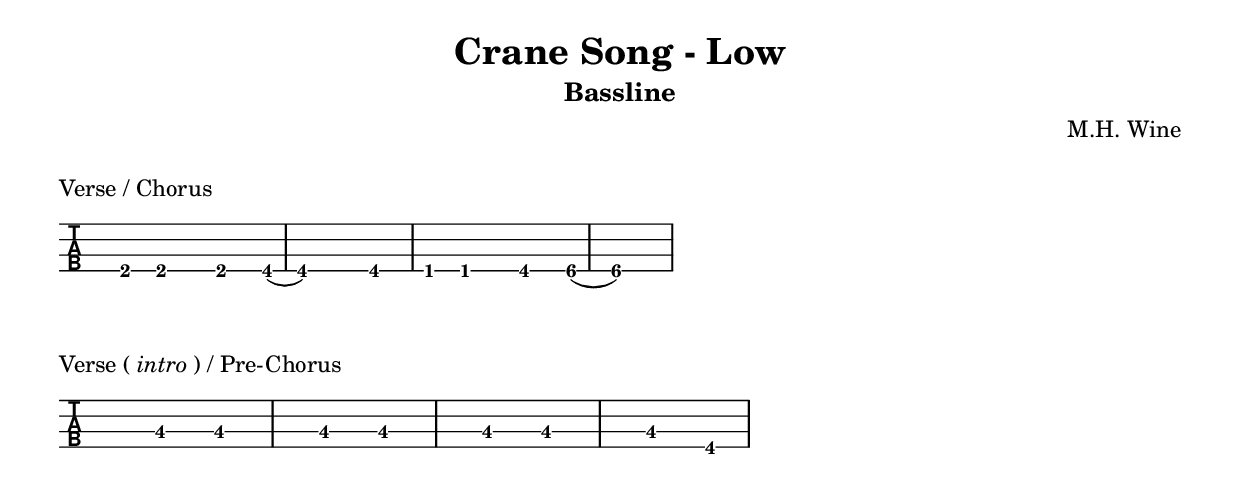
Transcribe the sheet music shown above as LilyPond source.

\version "2.20.0"

LowMain = \relative c, {

	ges4 ges r8 ges r aes( | aes2) r8 aes4. | 
	f4 f r8 aes r bes\4( | bes1\4) :|| 
	\break
}
LowTurnaround = \relative c, {
	r4 des r8 des r4 | r4 des r8 des r4 | 
	r4 des r8 des r4 | r4 des r8 aes4. |
	\break
}
\header {
	title = "Crane Song - Low" 
	subtitle = "Bassline"
	composer = "M.H. Wine"
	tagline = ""
}
\markup {
	\vspace #1
}
\markup {
	Verse / Chorus
}

\paper {
	top-margin = 20
	system-system-spacing = #'((basic-distance . 20) (padding . 10))
}		
\score {
	\new TabStaff \with {
		stringTunings = #bass-tuning 
		\clef moderntab
	} {
		\LowMain
	}
	\layout {
		indent = #0 
		\context {
			\Score	
			\omit BarNumber
		}
	}
	\midi { 
		\tempo 4 = 117
	}
}
\markup {
		Verse ( \italic {intro} ) / Pre-Chorus 
}
\score {
	\new TabStaff \with {
		stringTunings = #bass-tuning 
		\clef moderntab
	} {
		\LowTurnaround 
	}
	\layout {
		indent = #0 
		\context {
			\Score	
			\omit BarNumber
		}
	}
	\midi { 
		\tempo 4 = 117
	}
}
